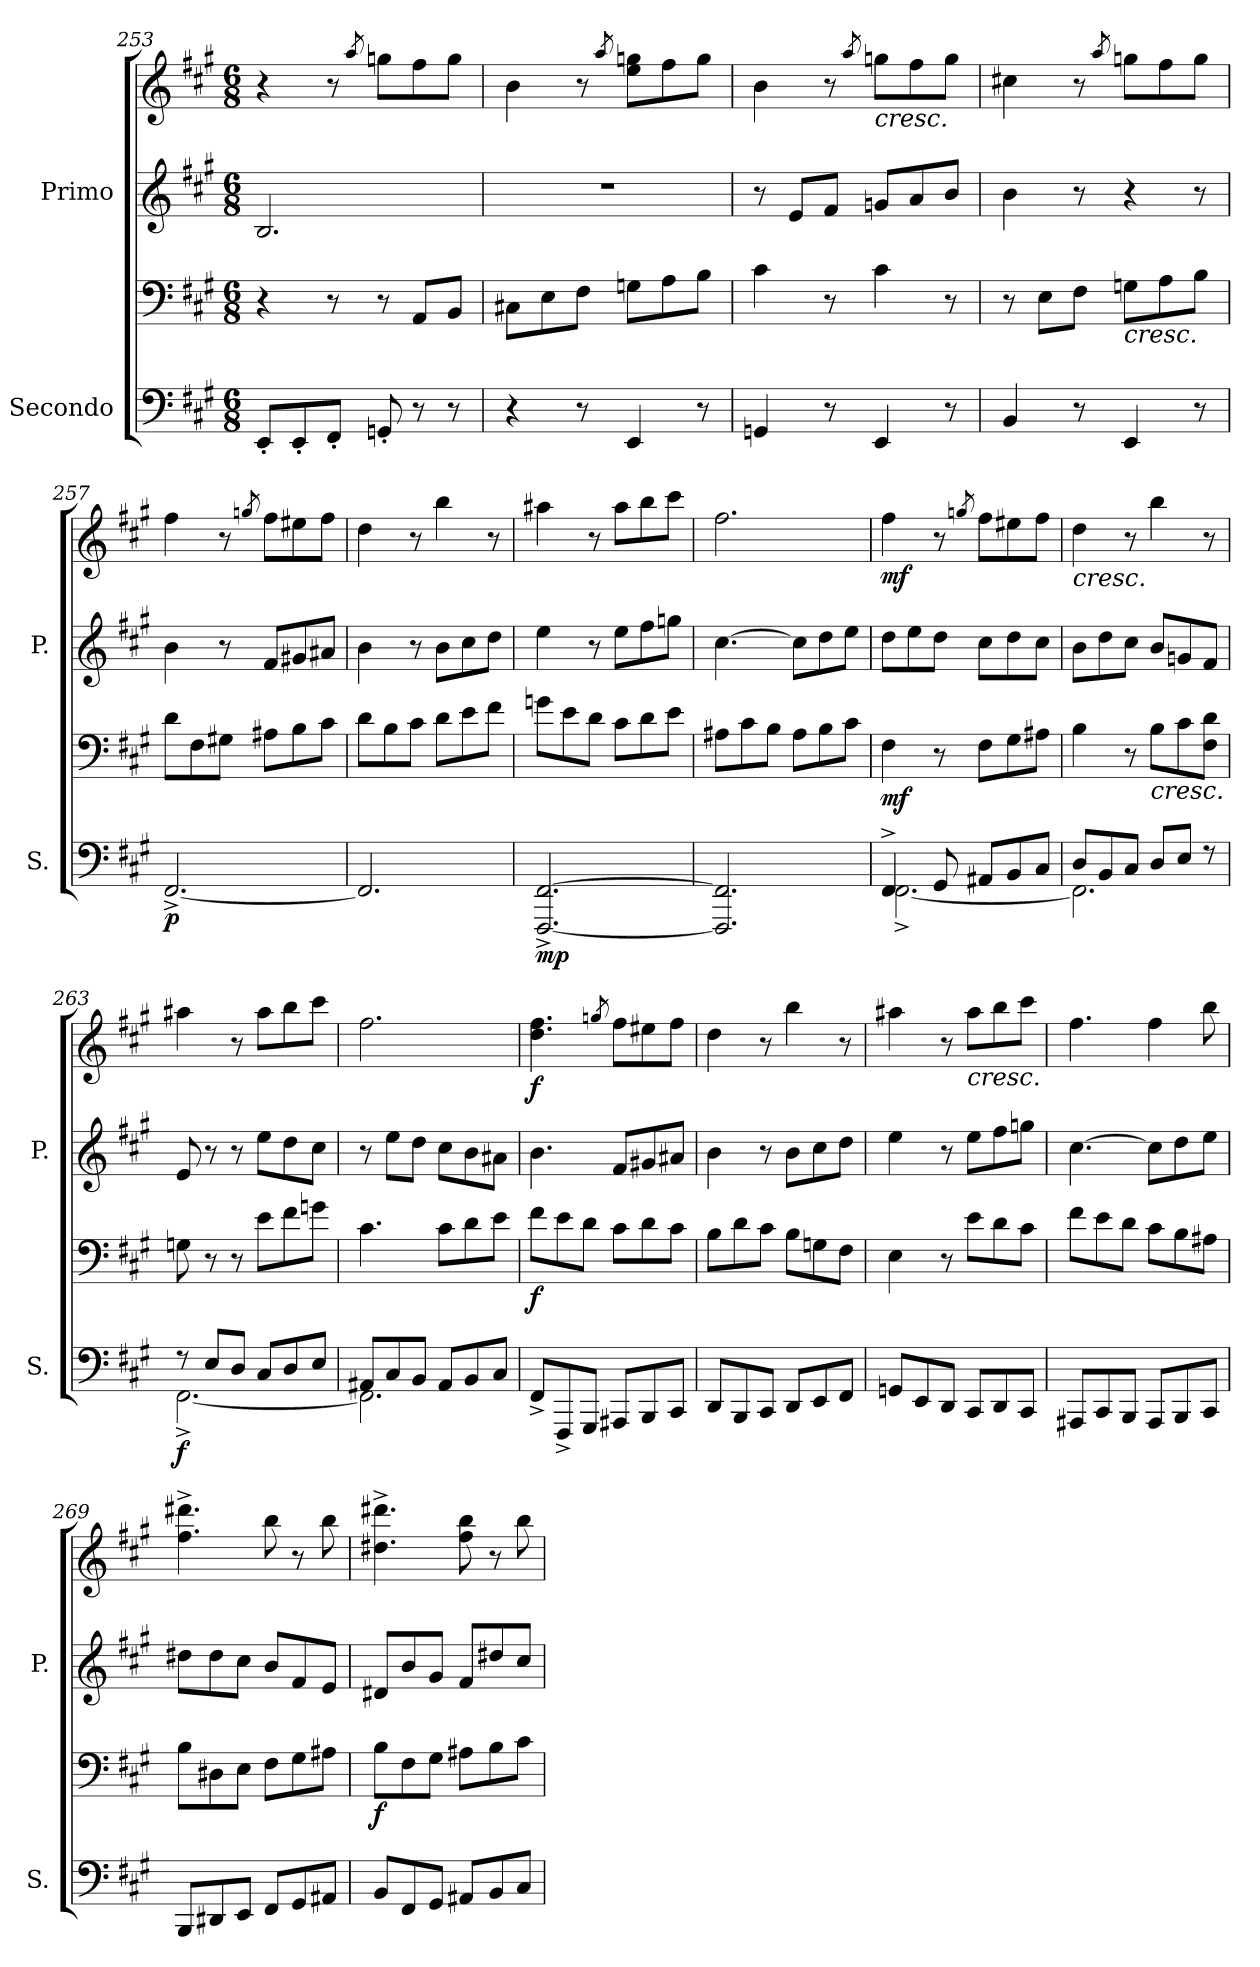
**kern	**kern	**dynam	**kern	**kern	**dynam
*part2	*part2	*part2	*part1	*part1	*part1
*staff4	*staff3	*staff3/4	*staff2	*staff1	*staff1/2
*I"Secondo	*	*	*I"Primo	*	*
*I'S.	*	*	*I'P.	*	*
*clefF4	*clefF4	*	*clefG2	*clefG2	*
*k[f#c#g#]	*k[f#c#g#]	*	*k[f#c#g#]	*k[f#c#g#]	*
*M6/8	*M6/8	*	*M6/8	*M6/8	*
=253	=253	=253	=253	=253	=253
8EE'/L	4r	.	2.B/	4r	.
8EE'/	.	.	.	.	.
8FF#'/J	8r	.	.	8r	.
.	.	.	.	8qaa/	.
8GGn'/	8r	.	.	8ggn\L	.
8r	8AA/L	.	.	8ff#\	.
8r	8BB/J	.	.	8gg\J	.
=254	=254	=254	=254	=254	=254
4r	8C#X\L	.	2.r	4b\	.
.	8E\	.	.	.	.
8r	8F#\J	.	.	8r	.
.	.	.	.	8qaa/	.
4EE/	8Gn\L	.	.	8ee\ 8ggn\L	.
.	8A\	.	.	8ff#\	.
8r	8B\J	.	.	8gg\J	.
=255	=255	=255	=255	=255	=255
4GGn/	4c#\	.	8r	4b\	.
.	.	.	8e/L	.	.
8r	8r	.	8f#/J	8r	.
.	.	.	.	8qaa/	.
!	!	!	!	!LO:TX:b:i:t=cresc.	!
4EE/	4c#\	.	8gn/L	8ggn\L	.
.	.	.	8a/	8ff#\	.
8r	8r	.	8b/J	8gg\J	.
!!LO:PB:g=z
=256	=256	=256	=256	=256	=256
4BB/	8r	.	4b\	4cc#X\	.
.	8E\L	.	.	.	.
8r	8F#\J	.	8r	8r	.
.	.	.	.	8qaa/	.
!	!LO:TX:b:i:t=cresc.	!	!	!	!
4EE/	8Gn\L	.	4r	8ggn\L	.
.	8A\	.	.	8ff#\	.
8r	8B\J	.	8r	8gg\J	.
=257	=257	=257	=257	=257	=257
!	!	!LO:DY:b=2	!	!	!
[2.FF#^/	8d\L	p	4b\	4ff#\	.
.	8F#\	.	.	.	.
.	8G#X\J	.	8r	8r	.
.	.	.	.	8qggn/	.
.	8A#X\L	.	8f#/L	8ff#\L	.
.	8B\	.	8g#X/	8ee#X\	.
.	8c#\J	.	8a#X/J	8ff#\J	.
=258	=258	=258	=258	=258	=258
2.FF#/]	8d\L	.	4b\	4dd\	.
.	8B\	.	.	.	.
.	8c#\J	.	8r	8r	.
.	8d\L	.	8b\L	4bb\	.
.	8e\	.	8cc#\	.	.
.	8f#\J	.	8dd\J	8r	.
=259	=259	=259	=259	=259	=259
!	!	!LO:DY:b=2	!	!	!
[2.FFF#/^ [2.FF#/^	8gn\L	mp	4ee\	4aa#X\	.
.	8e\	.	.	.	.
.	8d\J	.	8r	8r	.
.	8c#\L	.	8ee\L	8aa#\L	.
.	8d\	.	8ff#\	8bb\	.
.	8e\J	.	8ggn\J	8ccc#\J	.
=260	=260	=260	=260	=260	=260
2.FFF#/] 2.FF#/]	8A#X\L	.	[4.cc#\	2.ff#\	.
.	8c#\	.	.	.	.
.	8B\J	.	.	.	.
.	8A#\L	.	8cc#\L]	.	.
.	8B\	.	8dd\	.	.
.	8c#\J	.	8ee\J	.	.
=261	=261	=261	=261	=261	=261
*^	*	*	*	*	*
!	!	!	!LO:DY:b	!	!	!LO:DY:b
4FF#^/	[2.FF#^\	4F#\	mf	8dd\L	4ff#\	mf
.	.	.	.	8ee\	.	.
8GG#/	.	8r	.	8dd\J	8r	.
.	.	.	.	.	8qggn/	.
8AA#X/L	.	8F#\L	.	8cc#\L	8ff#\L	.
8BB/	.	8G#\	.	8dd\	8ee#X\	.
8C#/J	.	8A#X\J	.	8cc#\J	8ff#\J	.
!!LO:LB:g=z
=262	=262	=262	=262	=262	=262	=262
!	!	!	!	!	!LO:TX:b:i:t=cresc.	!
8D/L	2.FF#\]	4B\	.	8b\L	4dd\	.
8BB/	.	.	.	8dd\	.	.
8C#/J	.	8r	.	8cc#\J	8r	.
!	!	!LO:TX:b:i:t=cresc.	!	!	!	!
8D/L	.	8B\L	.	8b/L	4bb\	.
8E/J	.	8c#\	.	8gn/	.	.
8r	.	8F#\ 8d\J	.	8f#/J	8r	.
=263	=263	=263	=263	=263	=263	=263
!	!	!	!LO:DY:b=2	!	!	!
8r	[2.FF#^\	8Gn\	f	8e/	4aa#X\	.
8E/L	.	8r	.	8r	.	.
8D/J	.	8r	.	8r	8r	.
8C#/L	.	8e\L	.	8ee\L	8aa#\L	.
8D/	.	8f#\	.	8dd\	8bb\	.
8E/J	.	8gn\J	.	8cc#\J	8ccc#\J	.
=264	=264	=264	=264	=264	=264	=264
8AA#X/L	2.FF#\]	4.c#\	.	8r	2.ff#\	.
8C#/	.	.	.	8ee\L	.	.
8BB/J	.	.	.	8dd\J	.	.
8AA#/L	.	8c#\L	.	8cc#\L	.	.
8BB/	.	8d\	.	8b\	.	.
8C#/J	.	8e\J	.	8a#X\J	.	.
*v	*v	*	*	*	*	*
=265	=265	=265	=265	=265	=265
!	!	!LO:DY:b	!	!	!LO:DY:b
8FF#^/L	8f#\L	f	4.b\	4.dd\ 4.ff#\	f
8FFF#^/	8e\	.	.	.	.
8GGG#/J	8d\J	.	.	.	.
.	.	.	.	8qggn/	.
8AAA#X/L	8c#\L	.	8f#/L	8ff#\L	.
8BBB/	8d\	.	8g#X/	8ee#X\	.
8CC#/J	8c#\J	.	8a#X/J	8ff#\J	.
=266	=266	=266	=266	=266	=266
8DD/L	8B\L	.	4b\	4dd\	.
8BBB/	8d\	.	.	.	.
8CC#/J	8c#\J	.	8r	8r	.
8DD/L	8B\L	.	8b\L	4bb\	.
8EE/	8Gn\	.	8cc#\	.	.
8FF#/J	8F#\J	.	8dd\J	8r	.
=267	=267	=267	=267	=267	=267
8GGn/L	4E\	.	4ee\	4aa#X\	.
8EE/	.	.	.	.	.
8DD/J	8r	.	8r	8r	.
!	!	!	!	!LO:TX:b:i:t=cresc.	!
8CC#/L	8e\L	.	8ee\L	8aa#\L	.
8DD/	8d\	.	8ff#\	8bb\	.
8CC#/J	8c#\J	.	8ggn\J	8ccc#\J	.
!!LO:LB:g=z
=268	=268	=268	=268	=268	=268
8AAA#X/L	8f#\L	.	[4.cc#\	4.ff#\	.
8CC#/	8e\	.	.	.	.
8BBB/J	8d\J	.	.	.	.
8AAA#/L	8c#\L	.	8cc#\L]	4ff#\	.
8BBB/	8B\	.	8dd\	.	.
8CC#/J	8A#X\J	.	8ee\J	8bb\	.
=269	=269	=269	=269	=269	=269
8BBB/L	8B\L	.	8dd#X\L	4.ff#\^ 4.ddd#X\^	.
8DD#X/	8D#X\	.	8dd#\	.	.
8EE/J	8E\J	.	8cc#\J	.	.
8FF#/L	8F#\L	.	8b/L	8bb\	.
8GG#/	8G#\	.	8f#/	8r	.
8AA#X/J	8A#X\J	.	8e/J	8bb\	.
=270	=270	=270	=270	=270	=270
!	!	!LO:DY:b	!	!	!
8BB/L	8B\L	f	8d#X/L	4.dd#X\^ 4.ddd#X\^	.
8FF#/	8F#\	.	8b/	.	.
8GG#/J	8G#\J	.	8g#/J	.	.
8AA#X/L	8A#X\L	.	8f#/L	8ff#\ 8bb\	.
8BB/	8B\	.	8dd#X/	8r	.
8C#/J	8c#\J	.	8cc#/J	8bb\	.
=	=	=	=	=	=
*-	*-	*-	*-	*-	*-
